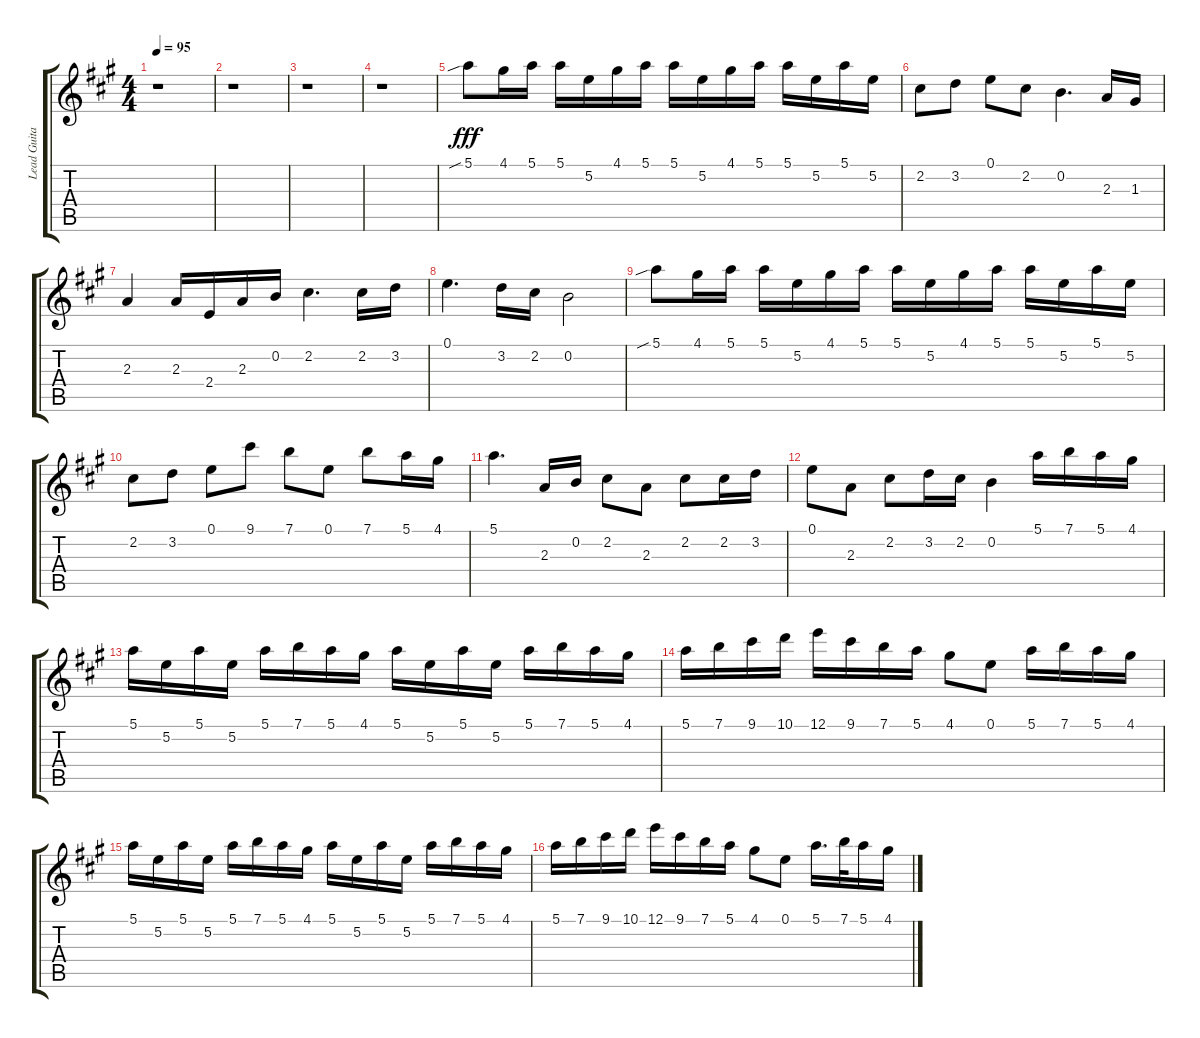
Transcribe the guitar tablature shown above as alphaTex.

\track ("Lead Guitar" "Lead Guita") {instrument distortionguitar}
\staff {score tabs}
\tuning (E4 B3 G3 D3 A2 E2) {hide}
\ts (4 4)
\tempo 95
\clef g2
\ks a
r.1{dy fff instrument distortionguitar} |
r.1 |
r.1 |
r.1 |
5.1{sib}.8 4.1.16 5.1.16 5.1.16 5.2.16 4.1.16 5.1.16 5.1.16 5.2.16 4.1.16 5.1.16 5.1.16 5.2.16 5.1.16 5.2.16 |
2.2.8 3.2.8 0.1.8 2.2.8 0.2.4{d} 2.3.16 1.3.16 |
2.3.4 2.3.16 2.4.16 2.3.16 0.2.16 2.2.4{d} 2.2.16 3.2.16 |
0.1.4{d} 3.2.16 2.2.16 0.2.2 |
5.1{sib}.8 4.1.16 5.1.16 5.1.16 5.2.16 4.1.16 5.1.16 5.1.16 5.2.16 4.1.16 5.1.16 5.1.16 5.2.16 5.1.16 5.2.16 |
2.2.8 3.2.8 0.1.8 9.1.8 7.1.8 0.1.8 7.1.8 5.1.16 4.1.16 |
5.1.4{d} 2.3.16 0.2.16 2.2.8 2.3.8 2.2.8 2.2.16 3.2.16 |
0.1.8 2.3.8 2.2.8 3.2.16 2.2.16 0.2.4 5.1.16 7.1.16 5.1.16 4.1.16 |
5.1.16 5.2.16 5.1.16 5.2.16 5.1.16 7.1.16 5.1.16 4.1.16 5.1.16 5.2.16 5.1.16 5.2.16 5.1.16 7.1.16 5.1.16 4.1.16 |
5.1.16 7.1.16 9.1.16 10.1.16 12.1.16 9.1.16 7.1.16 5.1.16 4.1.8 0.1.8 5.1.16 7.1.16 5.1.16 4.1.16 |
5.1.16 5.2.16 5.1.16 5.2.16 5.1.16 7.1.16 5.1.16 4.1.16 5.1.16 5.2.16 5.1.16 5.2.16 5.1.16 7.1.16 5.1.16 4.1.16 |
5.1.16 7.1.16 9.1.16 10.1.16 12.1.16 9.1.16 7.1.16 5.1.16 4.1.8 0.1.8 5.1.16{d} 7.1.32 5.1.16 4.1.16
